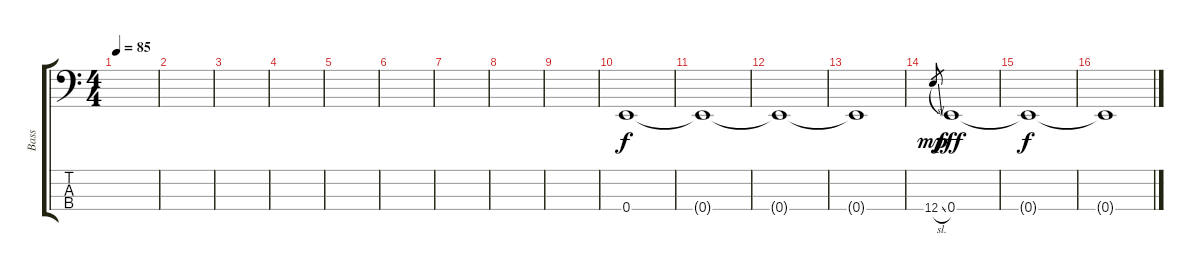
\track ("Bass" "Bass") {instrument electricbassfinger}
\staff {score tabs}
\tuning (G2 D2 A1 E1) {hide}
\ts (4 4)
\tempo 85
\clef f4
\ks c
|
|
|
|
|
|
|
|
|
0.4.1 |
0.4{t}.1 |
0.4{t}.1 |
0.4{t}.1 |
12.4{sl}.8{gr dy mp} 0.4.1{dy fff} |
0.4{t}.1{dy f} |
0.4{t}.1
